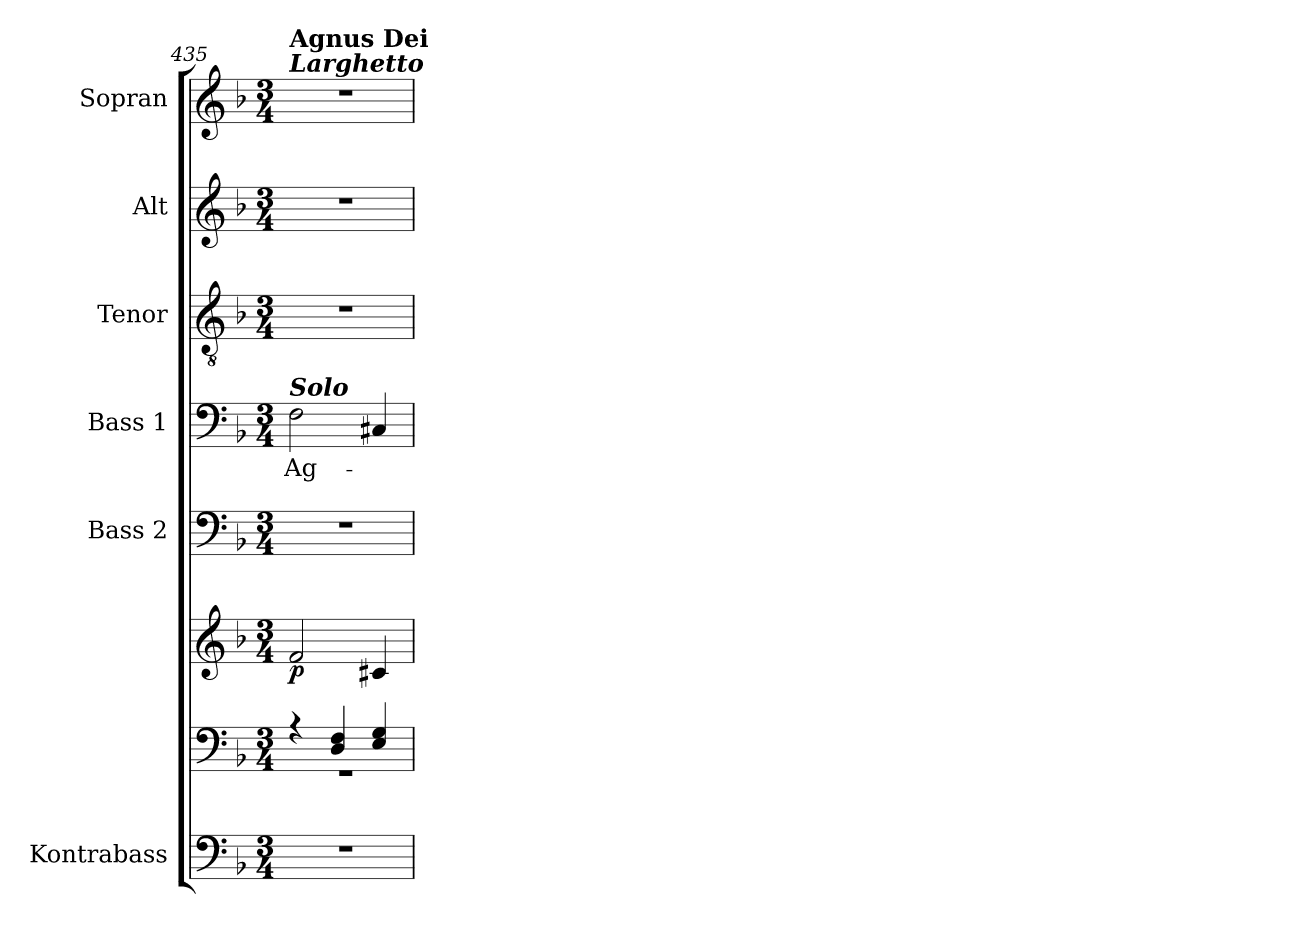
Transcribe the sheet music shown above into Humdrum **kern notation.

**kern	**kern	**kern	**dynam	**kern	**kern	**text	**kern	**kern	**kern
*part7	*part6	*part6	*part6	*part5	*part4	*part4	*part3	*part2	*part1
*staff8	*staff7	*staff6	*staff6/7	*staff5	*staff4	*staff4	*staff3	*staff2	*staff1
*I"Kontrabass	*	*	*	*I"Bass 2	*I"Bass 1	*	*I"Tenor	*I"Alt	*I"Sopran
*I'Kb.	*	*	*	*I'B. 2	*I'B. 1	*	*I'T.	*I'A.	*I'S.
!!LO:PB:g=z
*clefF4	*clefF4	*clefG2	*	*clefF4	*clefF4	*	*clefGv2	*clefG2	*clefG2
*ITrd7c12	*	*	*	*	*	*	*	*	*
*k[b-]	*k[b-]	*k[b-]	*	*k[b-]	*k[b-]	*	*k[b-]	*k[b-]	*k[b-]
*F:	*F:	*F:	*	*F:	*F:	*	*F:	*F:	*F:
*M3/4	*M3/4	*M3/4	*	*M3/4	*M3/4	*	*M3/4	*M3/4	*M3/4
=435	=435	=435	=435	=435	=435	=435	=435	=435	=435
*	*^	*	*	*	*	*	*	*	*
!	!	!	!	!	!	!	!	!	!	!LO:TX:a:Bi:t=Larghetto
!	!	!	!	!	!	!	!	!	!	!LO:TX:a:B:t=Agnus Dei
!	!	!	!	!	!	!LO:TX:a:Bi:t=Solo	!	!	!	!
!	!	!LO:N:vis=1	!	!LO:DY:b	!	!	!LO:LY:b	!	!	!
2.r	4rG	2.rGG	2f/	p	2.r	2F\	Ag-	2.r	2.r	2.r
.	4D/ 4F/	.	.	.	.	.	.	.	.	.
.	4E/ 4G/	.	4c#X/	.	.	4C#X/	.	.	.	.
*	*v	*v	*	*	*	*	*	*	*	*
=	=	=	=	=	=	=	=	=	=
*-	*-	*-	*-	*-	*-	*-	*-	*-	*-
